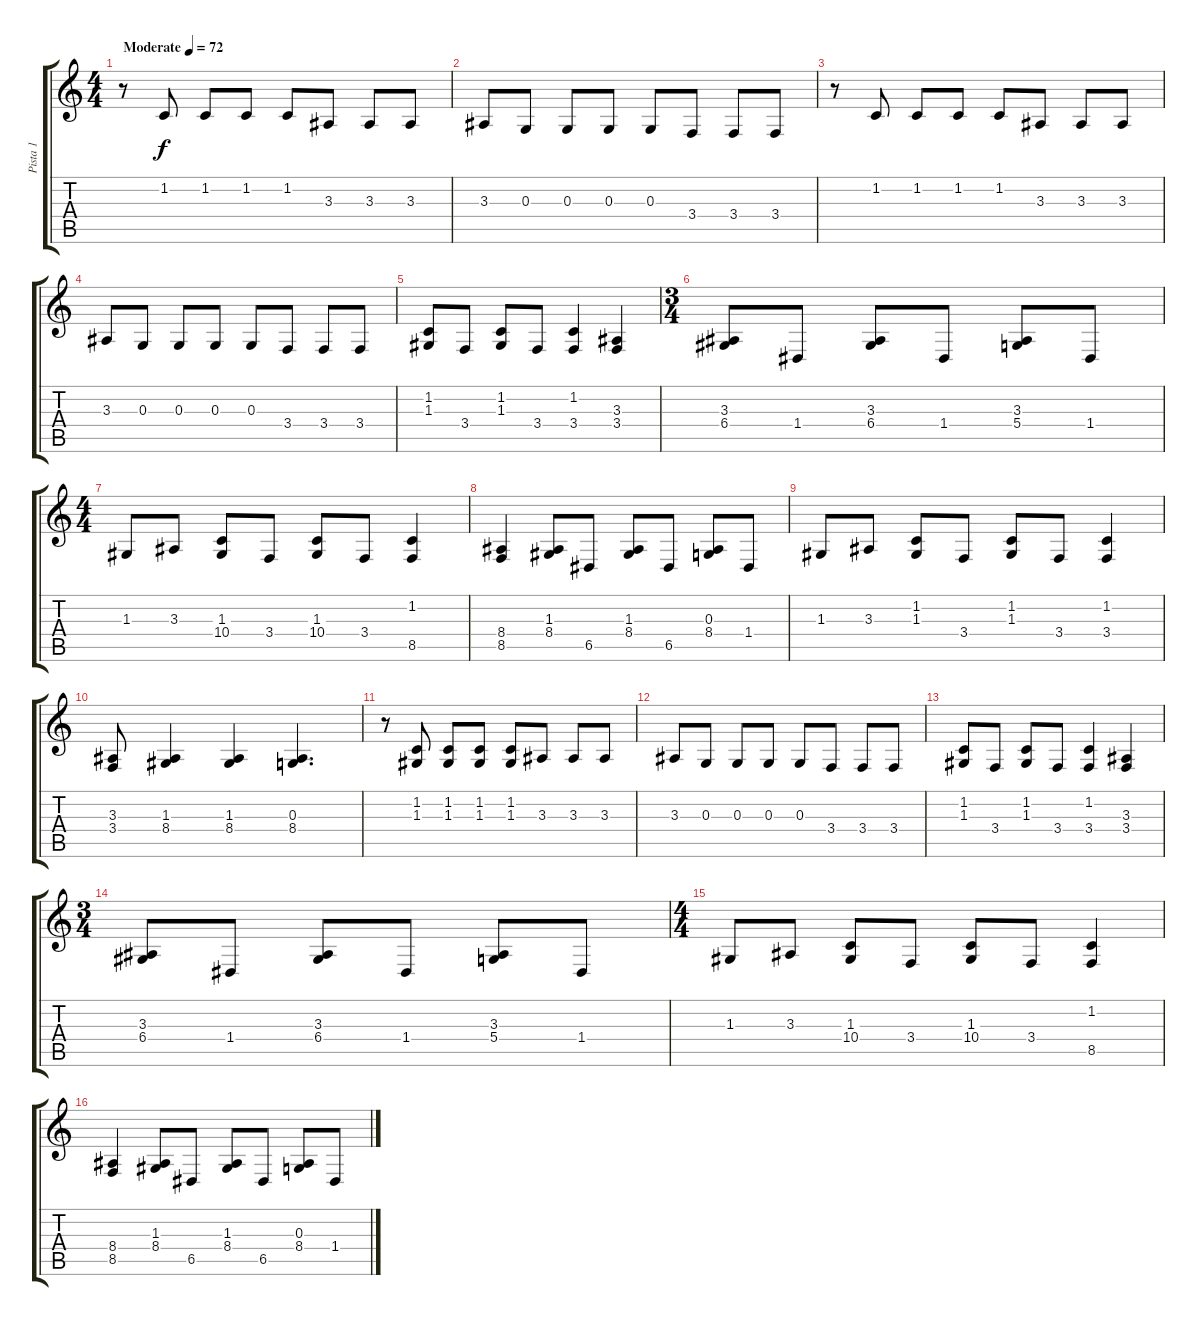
\track ("Pista 1" "Pista 1") {instrument acousticgrandpiano}
\staff {score tabs}
\tuning (E4 B3 G3 D3 A2 E2) {hide}
\ts (4 4)
\tempo (72 "Moderate")
\clef g2
\ks c
r.8{dy f instrument acousticgrandpiano} 1.2.8 1.2.8 1.2.8 1.2.8 3.3.8 3.3.8 3.3.8 |
3.3.8 0.3.8 0.3.8 0.3.8 0.3.8 3.4.8 3.4.8 3.4.8 |
r.8 1.2.8 1.2.8 1.2.8 1.2.8 3.3.8 3.3.8 3.3.8 |
3.3.8 0.3.8 0.3.8 0.3.8 0.3.8 3.4.8 3.4.8 3.4.8 |
(1.2 1.3).8 3.4.8 (1.2 1.3).8 3.4.8 (1.2 3.4).4 (3.3 3.4).4 |
\ts (3 4)
(3.3 6.4).8 1.4.8 (3.3 6.4).8 1.4.8 (3.3 5.4).8 1.4.8 |
\ts (4 4)
1.3.8 3.3.8 (1.3 10.4).8 3.4.8 (1.3 10.4).8 3.4.8 (1.2 8.5).4 |
(8.4 8.5).4 (1.3 8.4).8 6.5.8 (1.3 8.4).8 6.5.8 (0.3 8.4).8 1.4.8 |
1.3.8 3.3.8 (1.2 1.3).8 3.4.8 (1.2 1.3).8 3.4.8 (1.2 3.4).4 |
(3.3 3.4).8 (1.3 8.4).4 (1.3 8.4).4 (0.3 8.4).4{d} |
r.8 (1.2 1.3).8 (1.2 1.3).8 (1.2 1.3).8 (1.2 1.3).8 3.3.8 3.3.8 3.3.8 |
3.3.8 0.3.8 0.3.8 0.3.8 0.3.8 3.4.8 3.4.8 3.4.8 |
(1.2 1.3).8 3.4.8 (1.2 1.3).8 3.4.8 (1.2 3.4).4 (3.3 3.4).4 |
\ts (3 4)
(3.3 6.4).8 1.4.8 (3.3 6.4).8 1.4.8 (3.3 5.4).8 1.4.8 |
\ts (4 4)
1.3.8 3.3.8 (1.3 10.4).8 3.4.8 (1.3 10.4).8 3.4.8 (1.2 8.5).4 |
(8.4 8.5).4 (1.3 8.4).8 6.5.8 (1.3 8.4).8 6.5.8 (0.3 8.4).8 1.4.8
